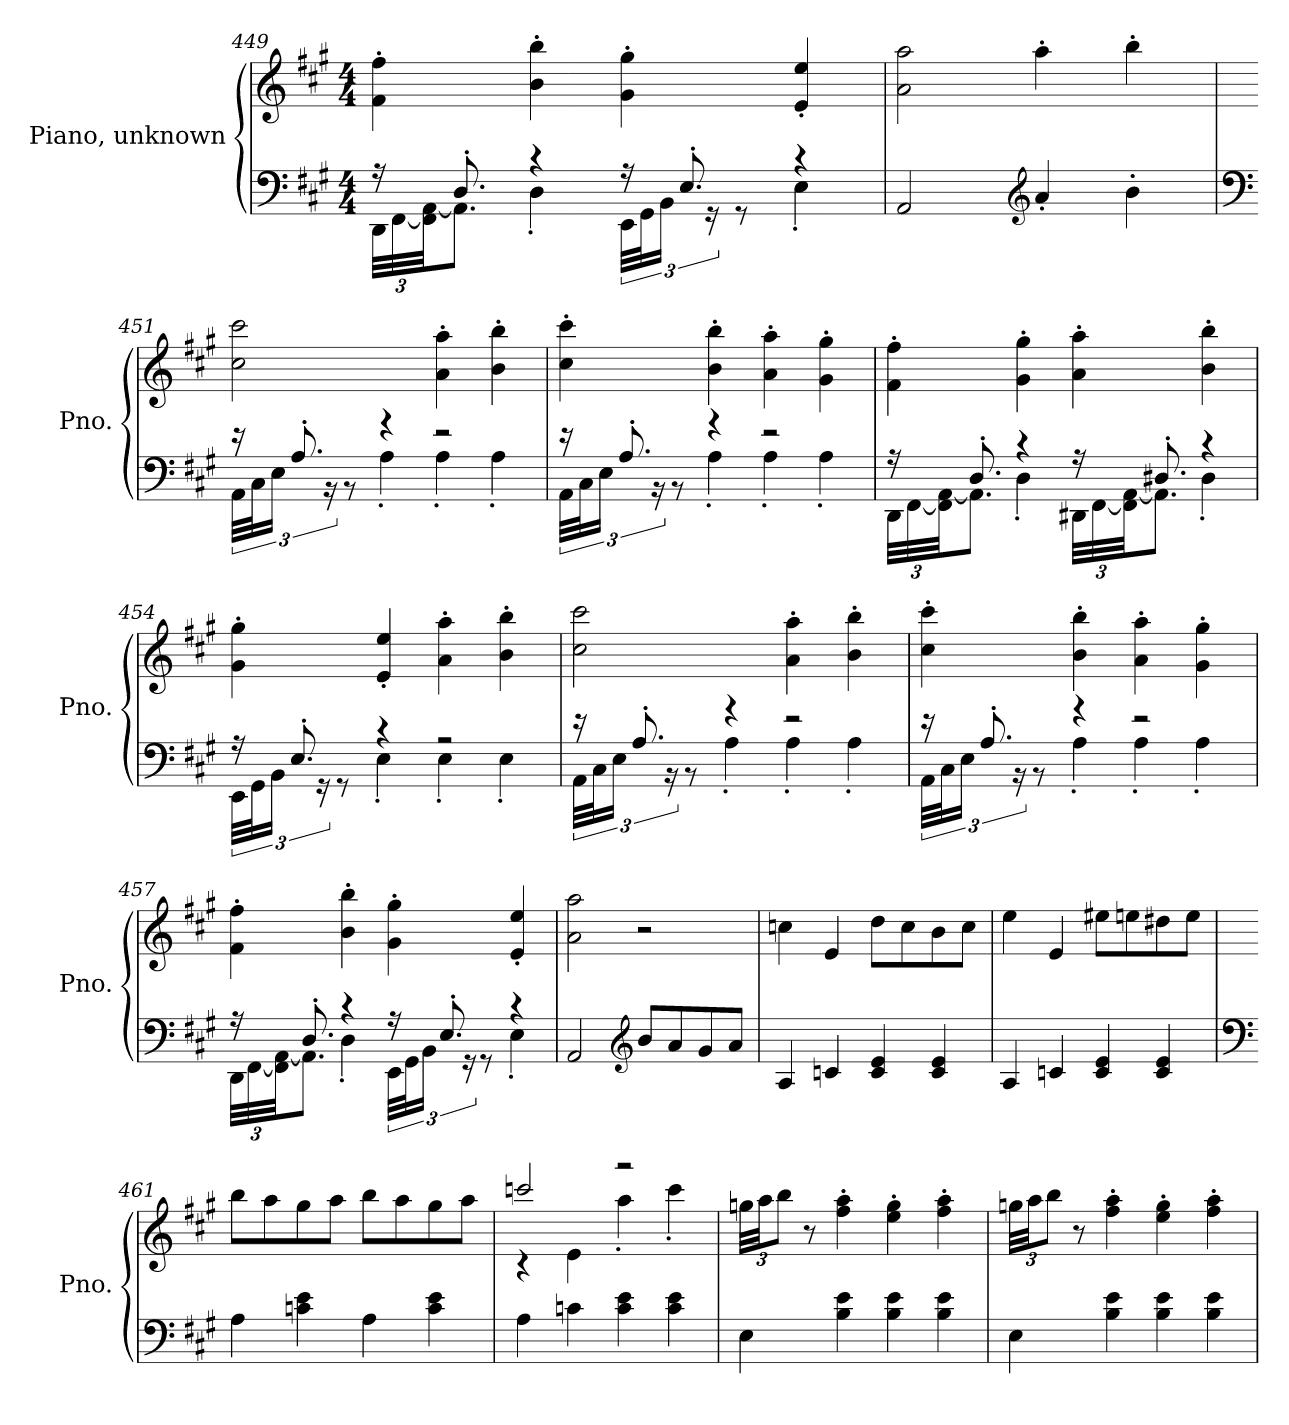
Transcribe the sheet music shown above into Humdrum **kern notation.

**kern	**kern
*part1	*part1
*staff2	*staff1
*I"Piano, unknown	*
*I'Pno.	*
!!LO:PB:g=z
*clefF4	*clefG2
*k[f#c#g#]	*k[f#c#g#]
*M4/4	*M4/4
=449	=449
*^	*
*	*Xbrackettup	*
16r	48DD\LLL	4f#\' 4ff#\'
.	[48FF#\	.
.	48FF#\] [48AA\JJ	.
8.D'/	8.AA\J]	.
4r	4D'\	4b\' 4bb\'
*	*brackettup	*
16r	48EE\LLL	4g#\' 4gg#\'
.	48GG#\J	.
.	24BB\JJ	.
8.E'/	.	.
.	24r	.
.	8r	.
4r	4E'\	4e/' 4ee/'
*v	*v	*
=450	=450
2AA/	2a\ 2aa\
*clefG2	*
4a'/	4aa'\
4b'\	4bb'\
=451	=451
*clefF4	*
*^	*
16r	48AA\LLL	2cc#\ 2ccc#\
.	48C#\J	.
.	24E\JJ	.
8.A'/	.	.
.	24r	.
.	8r	.
4r	4A'\	.
2r	4A'\	4a\' 4aa\'
.	4A'\	4b\' 4bb\'
=452	=452	=452
16r	48AA\LLL	4cc#\' 4ccc#\'
.	48C#\J	.
.	24E\JJ	.
8.A'/	.	.
.	24r	.
.	8r	.
4r	4A'\	4b\' 4bb\'
2r	4A'\	4a\' 4aa\'
.	4A'\	4g#\' 4gg#\'
!!LO:LB:g=z
=453	=453	=453
*	*Xbrackettup	*
16r	48DD\LLL	4f#\' 4ff#\'
.	[48FF#\	.
.	48FF#\] [48AA\JJ	.
8.D'/	8.AA\J]	.
4r	4D'\	4g#\' 4gg#\'
16r	48DD#X\LLL	4a\' 4aa\'
.	[48FF#\	.
.	48FF#\] [48AA\JJ	.
8.D#X'/	8.AA\J]	.
4r	4D#'\	4b\' 4bb\'
=454	=454	=454
*	*brackettup	*
16r	48EE\LLL	4g#\' 4gg#\'
.	48GG#\J	.
.	24BB\JJ	.
8.E'/	.	.
.	24r	.
.	8r	.
4r	4E'\	4e/' 4ee/'
2r	4E'\	4a\' 4aa\'
.	4E'\	4b\' 4bb\'
=455	=455	=455
16r	48AA\LLL	2cc#\ 2ccc#\
.	48C#\J	.
.	24E\JJ	.
8.A'/	.	.
.	24r	.
.	8r	.
4r	4A'\	.
2r	4A'\	4a\' 4aa\'
.	4A'\	4b\' 4bb\'
!!LO:LB:g=z
=456	=456	=456
16r	48AA\LLL	4cc#\' 4ccc#\'
.	48C#\J	.
.	24E\JJ	.
8.A'/	.	.
.	24r	.
.	8r	.
4r	4A'\	4b\' 4bb\'
2r	4A'\	4a\' 4aa\'
.	4A'\	4g#\' 4gg#\'
=457	=457	=457
*	*Xbrackettup	*
16r	48DD\LLL	4f#\' 4ff#\'
.	[48FF#\	.
.	48FF#\] [48AA\JJ	.
8.D'/	8.AA\J]	.
4r	4D'\	4b\' 4bb\'
*	*brackettup	*
16r	48EE\LLL	4g#\' 4gg#\'
.	48GG#\J	.
.	24BB\JJ	.
8.E'/	.	.
.	24r	.
.	8r	.
4r	4E'\	4e/' 4ee/'
*v	*v	*
=458	=458
2AA/	2a\ 2aa\
*clefG2	*
8b/L	2r
8a/	.
8g#/	.
8a/J	.
=459	=459
4A/	4ccn\
4cn/	4e/
4c/ 4e/	8dd\L
.	8cc\
4c/ 4e/	8b\
.	8cc\J
!!LO:LB:g=z
=460	=460
4A/	4ee\
4cn/	4e/
4c/ 4e/	8ee#X\L
.	8een\
4c/ 4e/	8dd#X\
.	8ee\J
=461	=461
*clefF4	*
4A\	8bb\L
.	8aa\
4cn\ 4e\	8gg#\
.	8aa\J
4A\	8bb\L
.	8aa\
4c\ 4e\	8gg#\
.	8aa\J
=462	=462
*	*^
4A\	2cccn/	4r
4cn\	.	4e\
4c\ 4e\	2r	4aa'\
4c\ 4e\	.	4ccc'\
*	*v	*v
=463	=463
*	*Xbrackettup
4E\	48ggn\LLL
.	48aa\JJ
.	12bb\J
.	8r
4B\ 4e\	4ff#\' 4aa\'
4B\ 4e\	4ee\' 4gg\'
4B\ 4e\	4ff#\' 4aa\'
!!LO:LB:g=z
=464	=464
4E\	48ggn\LLL
.	48aa\JJ
.	12bb\J
.	8r
4B\ 4e\	4ff#\' 4aa\'
4B\ 4e\	4ee\' 4gg\'
4B\ 4e\	4ff#\' 4aa\'
=	=
*-	*-
